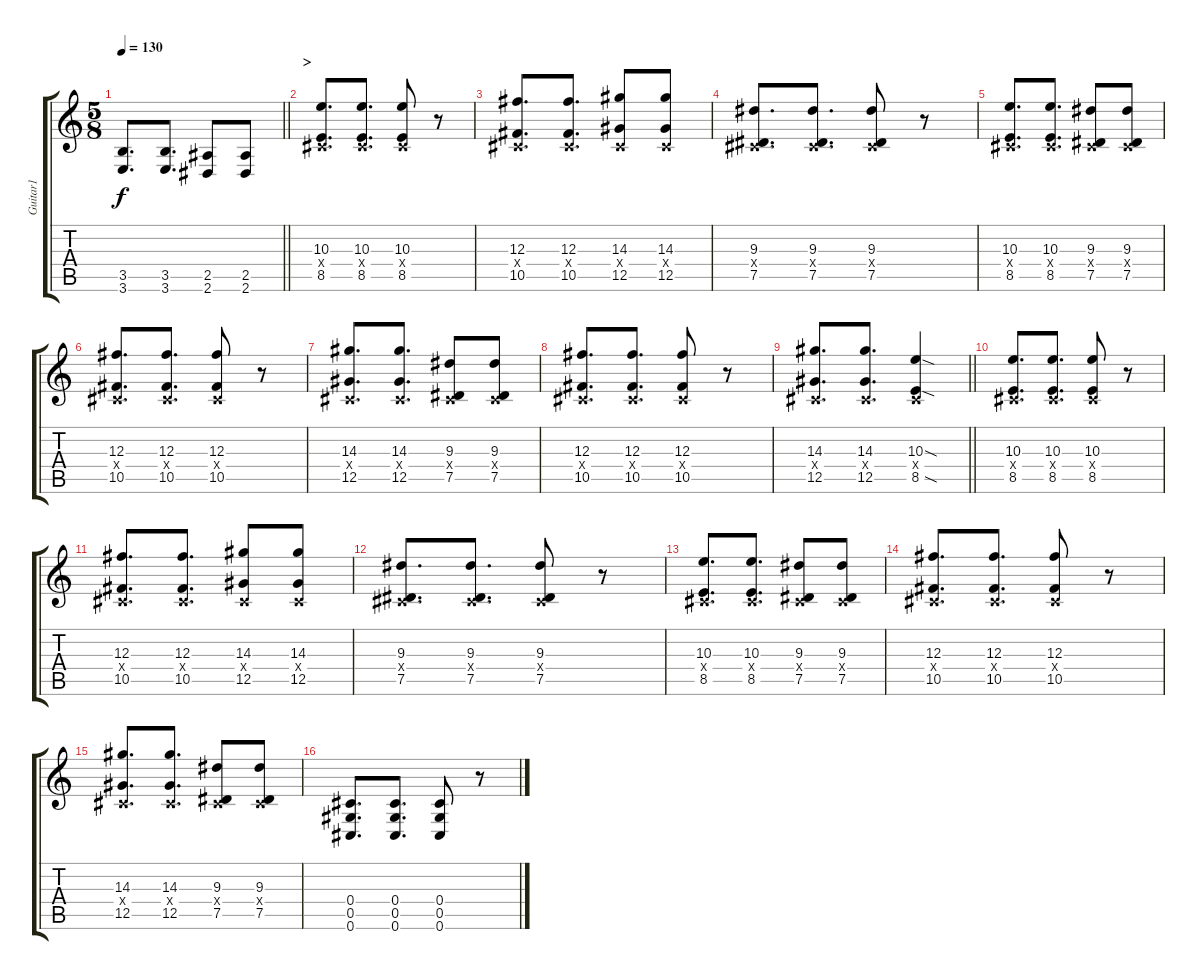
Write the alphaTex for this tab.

\track ("Guitar1" "Guitar1") {instrument distortionguitar}
\staff {score tabs}
\tuning (Eb4 Bb3 Gb3 Db3 Ab2 Db2) {hide}
\ts (5 8)
\tempo 130
\clef g2
\barLineRight lightlight
\ks c
(3.5 3.6).8{d dy f} (3.5 3.6).8{d} (2.5 2.6).8 (2.5 2.6).8 |
\section ("" ">")
(10.3 0.4{x} 8.5).8{d} (10.3 0.4{x} 8.5).8{d} (10.3 0.4{x} 8.5).8 r.8 |
(12.3 0.4{x} 10.5).8{d} (12.3 0.4{x} 10.5).8{d} (14.3 0.4{x} 12.5).8 (14.3 0.4{x} 12.5).8 |
(9.3 0.4{x} 7.5).8{d} (9.3 0.4{x} 7.5).8{d} (9.3 0.4{x} 7.5).8 r.8 |
(10.3 0.4{x} 8.5).8{d} (10.3 0.4{x} 8.5).8{d} (9.3 0.4{x} 7.5).8 (9.3 0.4{x} 7.5).8 |
(12.3 0.4{x} 10.5).8{d} (12.3 0.4{x} 10.5).8{d} (12.3 0.4{x} 10.5).8 r.8 |
(14.3 0.4{x} 12.5).8{d} (14.3 0.4{x} 12.5).8{d} (9.3 0.4{x} 7.5).8 (9.3 0.4{x} 7.5).8 |
(12.3 0.4{x} 10.5).8{d} (12.3 0.4{x} 10.5).8{d} (12.3 0.4{x} 10.5).8 r.8 |
\barLineRight lightlight
(14.3 0.4{x} 12.5).8{d} (14.3 0.4{x} 12.5).8{d} (10.3{sod} 0.4{x} 8.5{sod}).4 |
(10.3 0.4{x} 8.5).8{d} (10.3 0.4{x} 8.5).8{d} (10.3 0.4{x} 8.5).8 r.8 |
(12.3 0.4{x} 10.5).8{d} (12.3 0.4{x} 10.5).8{d} (14.3 0.4{x} 12.5).8 (14.3 0.4{x} 12.5).8 |
(9.3 0.4{x} 7.5).8{d} (9.3 0.4{x} 7.5).8{d} (9.3 0.4{x} 7.5).8 r.8 |
(10.3 0.4{x} 8.5).8{d} (10.3 0.4{x} 8.5).8{d} (9.3 0.4{x} 7.5).8 (9.3 0.4{x} 7.5).8 |
(12.3 0.4{x} 10.5).8{d} (12.3 0.4{x} 10.5).8{d} (12.3 0.4{x} 10.5).8 r.8 |
(14.3 0.4{x} 12.5).8{d} (14.3 0.4{x} 12.5).8{d} (9.3 0.4{x} 7.5).8 (9.3 0.4{x} 7.5).8 |
(0.4 0.5 0.6).8{d} (0.4 0.5 0.6).8{d} (0.4 0.5 0.6).8 r.8
